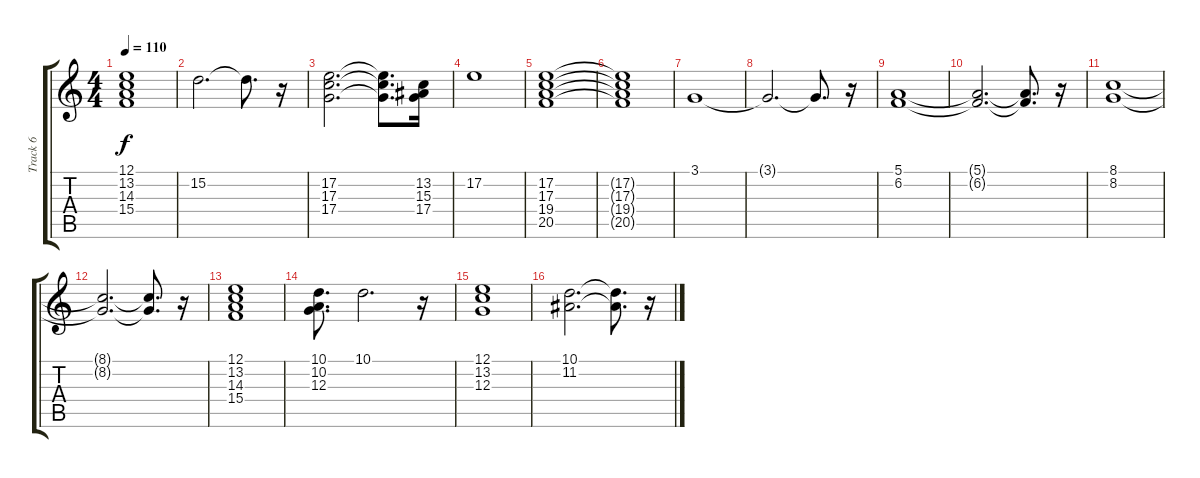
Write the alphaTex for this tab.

\track ("Track 6" "Track 6") {instrument pad2warm}
\staff {score tabs}
\tuning (E4 B3 G3 D3 A2 E2) {hide}
\ts (4 4)
\tempo 110
\clef g2
\ks c
(12.1 13.2 14.3 15.4).1{dy f} |
15.2.2{d} 15.2{t}.8{d} r.16 |
(17.2 17.3 17.4).2{d} (17.2{t} 17.3{t} 17.4{t}).8{d} (13.2 15.3 17.4).16 |
17.2.1 |
(17.2 17.3 19.4 20.5).1 |
(17.2{t} 17.3{t} 19.4{t} 20.5{t}).1 |
3.1.1 |
3.1{t}.2{d} 3.1{t}.8{d} r.16 |
(5.1 6.2).1 |
(5.1{t} 6.2{t}).2{d} (5.1{t} 6.2{t}).8{d} r.16 |
(8.1 8.2).1 |
(8.1{t} 8.2{t}).2{d} (8.1{t} 8.2{t}).8{d} r.16 |
(12.1 13.2 14.3 15.4).1 |
(10.1 10.2 12.3).8{d} 10.1.2{d} r.16 |
(12.1 13.2 12.3).1 |
(10.1 11.2).2{d} (10.1{t} 11.2{t}).8{d} r.16
